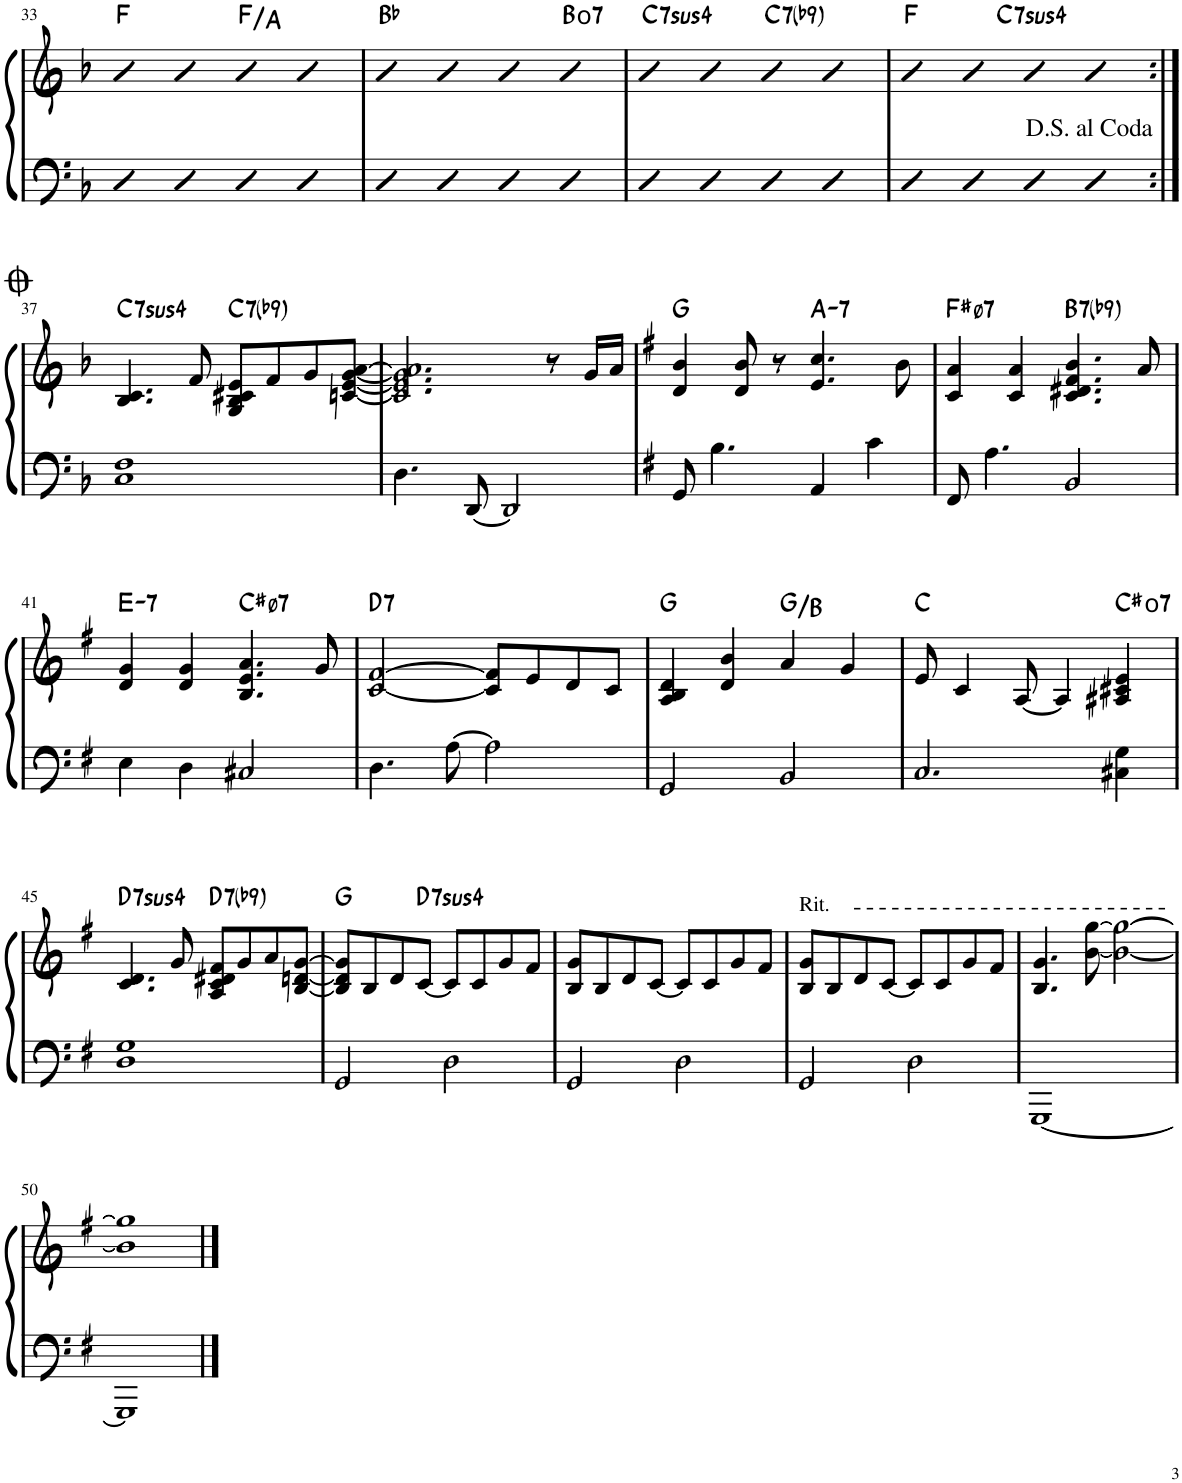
**kern	**kern	**harte
*part1	*part1	*part1
*staff2	*staff1	*
*I"Piano	*	*
!!LO:PB:g=z
*clefF4	*clefG2	*
*k[b-]	*k[b-]	*
*F:	*F:	*
*M4/4	*M4/4	*
*met(c)	*met(c)	*
=33	=33	=33
4D	4b-	F:maj
4D	4b-	.
4D	4b-	F:maj/3
4D	4b-	.
=34	=34	=34
4D	4b-	Bb:maj
4D	4b-	.
4D	4b-	.
!	!	!LO:H:kt=7
4D	4b-	B:dim7
=35	=35	=35
!	!	!LO:H:kt=74
4D	4b-	C:sus4(7)
4D	4b-	.
!	!	!LO:H:kt=7
4D	4b-	C:7(b9)
4D	4b-	.
=36	=36	=36
*	*^	*
4D	4b-	4.ryy	F:maj
4D	4b-	.	.
!	!	!	!LO:H:kt=74
.	.	2ryy	C:sus4(7)
4D	4b-	.	.
4D	4b-	.	.
.	.	8ryy	.
!!LO:LB:g=z
=37:|!	=37:|!	=37:|!	=37:|!
!	!	!	!LO:H:kt=74
*	*v	*v	*
1C 1F	4.B-/ 4.c/	C:sus4(7)
.	8f/	.
!	!	!LO:H:kt=7
.	8G/ 8B-/ 8c#X/ 8e/L	C:7(b9)
.	8f/	.
.	8g/	.
.	[8cn/ [8e/ [8g/ [8a/J	.
=38	=38	=38
4.D\	2.c/] 2.e/] 2.g/] 2.a/]	.
[8DD/	.	.
2DD/]	.	.
.	8r	.
.	16g/LL	.
.	16a/JJ	.
=39	=39	=39
*k[f#]	*k[f#]	*
*G:	*G:	*
8GG/	4d/ 4b/	G:maj
4.B\	.	.
.	8d/ 8b/	.
.	8r	.
!	!	!LO:H:kt=7
4AA/	4.e/ 4.cc/	A:min7
4c\	.	.
.	8b\	.
=40	=40	=40
!	!	!LO:H:kt=7
8FF#/	4c/ 4a/	F#:hdim7
4.A\	.	.
.	4c/ 4a/	.
!	!	!LO:H:kt=7
2BB/	4.c/ 4.d#X/ 4.f#/ 4.b/	B:7(b9)
.	8a/	.
!!LO:LB:g=z
=41	=41	=41
!	!	!LO:H:kt=7
4E\	4d/ 4g/	E:min7
4D\	4d/ 4g/	.
!	!	!LO:H:kt=7
2C#X/	4.B/ 4.e/ 4.a/	C#:hdim7
.	8g/	.
=42	=42	=42
!	!	!LO:H:kt=7
4.D\	[2c/ [2f#/	D:7
[8A\	.	.
2A\]	8c/] 8f#/]L	.
.	8e/	.
.	8d/	.
.	8c/J	.
=43	=43	=43
2GG/	4A/ 4B/ 4d/	G:maj
.	4d/ 4b/	.
2BB/	4a/	G:maj/3
.	4g/	.
=44	=44	=44
2.C/	8e/	C:maj
.	4c/	.
.	[8A/	.
.	4A/]	.
!	!	!LO:H:kt=7
4C#X\ 4G\	4A#X/ 4c#X/ 4e/	C#:dim7
!!LO:LB:g=z
=45	=45	=45
!	!	!LO:H:kt=74
1D 1G	4.c/ 4.d/	D:sus4(7)
.	8g/	.
!	!	!LO:H:kt=7
.	8A/ 8c/ 8d#X/ 8f#/L	D:7(b9)
.	8g/	.
.	8a/	.
.	[8B/ [8dn/ [8g/J	.
=46	=46	=46
2GG/	8B/] 8d/] 8g/]L	G:maj
.	8B/	.
.	8d/	.
!	!	!LO:H:kt=74
.	[8c/J	D:sus4(7)
2D\	8c/L]	.
.	8c/	.
.	8g/	.
.	8f#/J	.
=47	=47	=47
2GG/	8B/ 8g/L	.
.	8B/	.
.	8d/	.
.	[8c/J	.
2D\	8c/L]	.
.	8c/	.
.	8g/	.
.	8f#/J	.
=48	=48	=48
!	!LO:TX:a:t=Rit.	!
2GG/	8B/ 8g/L	.
.	8B/	.
.	8d/	.
.	[8c/J	.
2D\	8c/L]	.
.	8c/	.
.	8g/	.
.	8f#/J	.
=49	=49	=49
[1GGG	4.B/ 4.g/	.
.	[8b\ [8gg\	.
.	2b\_ 2gg\_	.
!!LO:LB:g=z
=50	=50	=50
1GGG]	1b] 1gg]	.
==	==	==
*-	*-	*-
